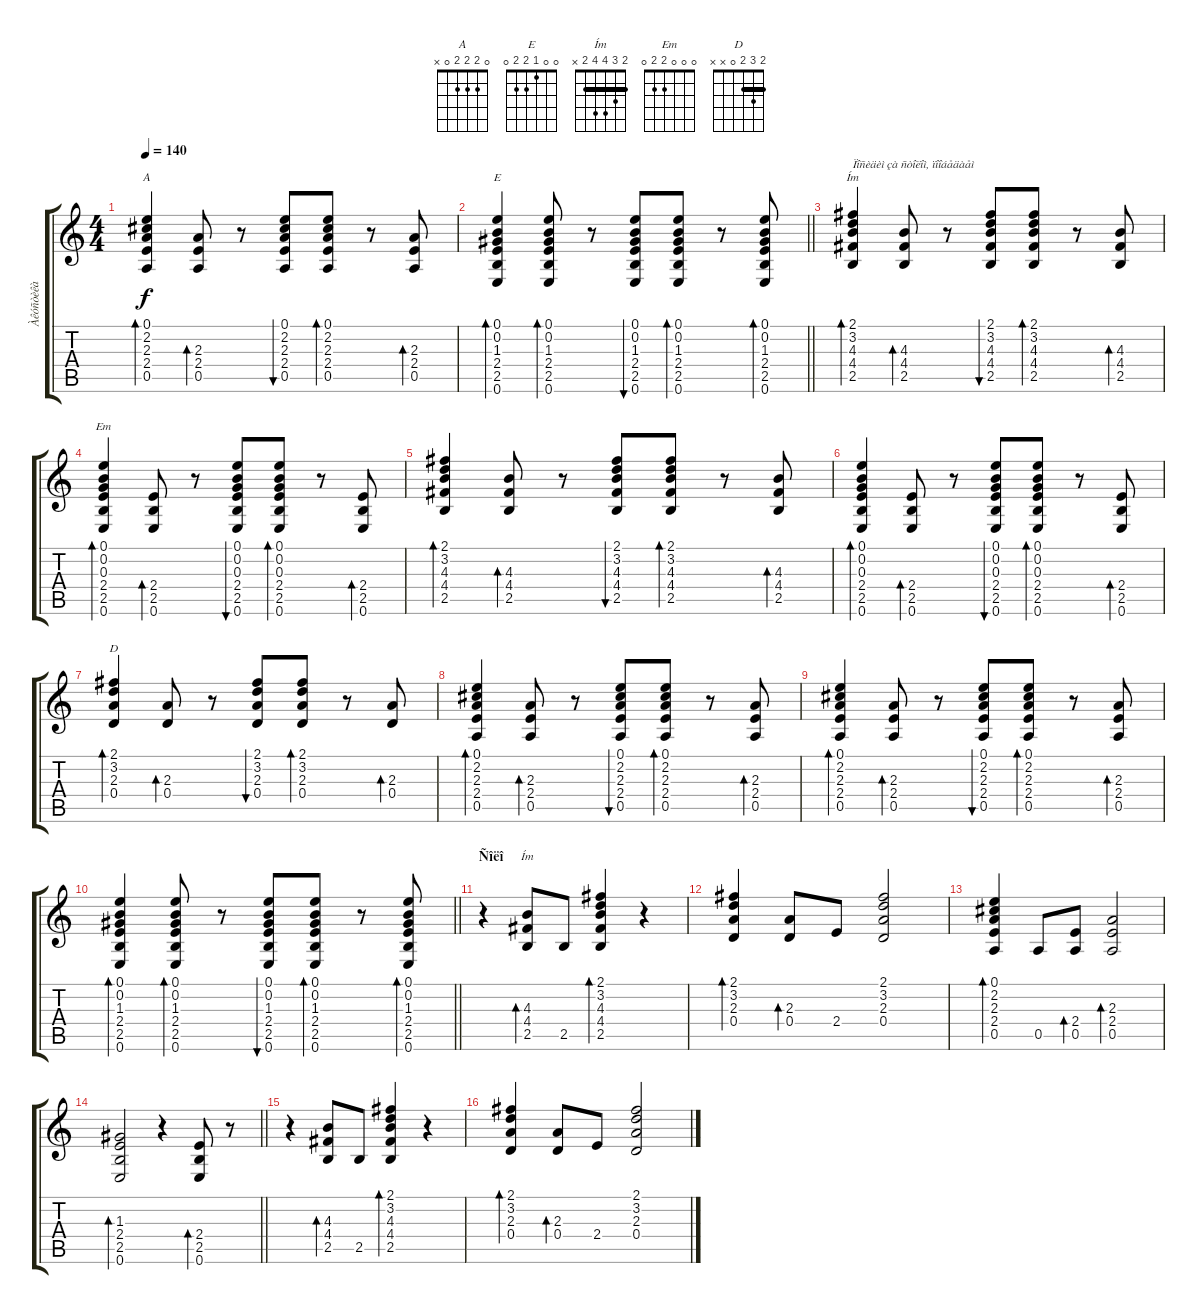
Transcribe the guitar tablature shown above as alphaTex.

\track ("Àêóñòèêà" "Àêóñòèêà") {instrument acousticguitarsteel}
\staff {score tabs}
\tuning (E4 B3 G3 D3 A2 E2) {hide}
\chord ("A" 0 2 2 2 0 x)
\chord ("E" 0 0 1 2 2 0)
\chord ("Ím" 2 3 4 0 2 x)
\chord ("Em" 0 0 0 2 2 0)
\chord ("D" 2 3 2 0 x x) {barre 2}
\chord ("Ím" 2 3 4 4 2 x) {barre 2}
\ts (4 4)
\tempo 140
\clef g2
\ks c
(0.1 2.2 2.3 2.4 0.5).4{bd 30 ch "A" dy f} (2.3 2.4 0.5).8{bd 30} r.8 (0.1 2.2 2.3 2.4 0.5).8{bu 30} (0.1 2.2 2.3 2.4 0.5).8{bd 30} r.8 (2.3 2.4 0.5).8{bd 30} |
\barLineRight lightlight
(0.1 0.2 1.3 2.4 2.5 0.6).4{bd 30 ch "E"} (0.1 0.2 1.3 2.4 2.5 0.6).8{bd 30} r.8 (0.1 0.2 1.3 2.4 2.5 0.6).8{bu 30} (0.1 0.2 1.3 2.4 2.5 0.6).8{bd 30} r.8 (0.1 0.2 1.3 2.4 2.5 0.6).8{bd 30} |
(2.1 3.2 4.3 4.4 2.5).4{bd 30 ch "Ím" txt "Ïîñèäèì çà ñòîëîì, ïîîáåäàåì"} (4.3 4.4 2.5).8{bd 30} r.8 (2.1 3.2 4.3 4.4 2.5).8{bu 30} (2.1 3.2 4.3 4.4 2.5).8{bd 30} r.8 (4.3 4.4 2.5).8{bd 30} |
(0.1 0.2 0.3 2.4 2.5 0.6).4{bd 30 ch "Em"} (2.4 2.5 0.6).8{bd 30} r.8 (0.1 0.2 0.3 2.4 2.5 0.6).8{bu 30} (0.1 0.2 0.3 2.4 2.5 0.6).8{bd 30} r.8 (2.4 2.5 0.6).8{bd 30} |
(2.1 3.2 4.3 4.4 2.5).4{bd 30} (4.3 4.4 2.5).8{bd 30} r.8 (2.1 3.2 4.3 4.4 2.5).8{bu 30} (2.1 3.2 4.3 4.4 2.5).8{bd 30} r.8 (4.3 4.4 2.5).8{bd 30} |
(0.1 0.2 0.3 2.4 2.5 0.6).4{bd 30} (2.4 2.5 0.6).8{bd 30} r.8 (0.1 0.2 0.3 2.4 2.5 0.6).8{bu 30} (0.1 0.2 0.3 2.4 2.5 0.6).8{bd 30} r.8 (2.4 2.5 0.6).8{bd 30} |
(2.1 3.2 2.3 0.4).4{bd 30 ch "D"} (2.3 0.4).8{bd 30} r.8 (2.1 3.2 2.3 0.4).8{bu 30} (2.1 3.2 2.3 0.4).8{bd 30} r.8 (2.3 0.4).8{bd 30} |
(0.1 2.2 2.3 2.4 0.5).4{bd 30} (2.3 2.4 0.5).8{bd 30} r.8 (0.1 2.2 2.3 2.4 0.5).8{bu 30} (0.1 2.2 2.3 2.4 0.5).8{bd 30} r.8 (2.3 2.4 0.5).8{bd 30} |
(0.1 2.2 2.3 2.4 0.5).4{bd 30} (2.3 2.4 0.5).8{bd 30} r.8 (0.1 2.2 2.3 2.4 0.5).8{bu 30} (0.1 2.2 2.3 2.4 0.5).8{bd 30} r.8 (2.3 2.4 0.5).8{bd 30} |
\barLineRight lightlight
(0.1 0.2 1.3 2.4 2.5 0.6).4{bd 30} (0.1 0.2 1.3 2.4 2.5 0.6).8{bd 30} r.8 (0.1 0.2 1.3 2.4 2.5 0.6).8{bu 30} (0.1 0.2 1.3 2.4 2.5 0.6).8{bd 30} r.8 (0.1 0.2 1.3 2.4 2.5 0.6).8{bd 30} |
\section ("" "Ñîëî")
r.4 (4.3 4.4 2.5).8{bd 240 ch "Ím"} 2.5.8 (2.1 3.2 4.3 4.4 2.5).4{bd 60} r.4 |
(2.1 3.2 2.3 0.4).4{bd 60} (2.3 0.4).8{bd 60} 2.4.8 (2.1 3.2 2.3 0.4).2 |
(0.1 2.2 2.3 2.4 0.5).4{bd 60} 0.5.8 (2.4 0.5).8{bd 60} (2.3 2.4 0.5).2{bd 60} |
\barLineRight lightlight
(1.3 2.4 2.5 0.6).2{bd 60} r.4 (2.4 2.5 0.6).8{bd 60} r.8 |
r.4 (4.3 4.4 2.5).8{bd 240} 2.5.8 (2.1 3.2 4.3 4.4 2.5).4{bd 60} r.4 |
(2.1 3.2 2.3 0.4).4{bd 60} (2.3 0.4).8{bd 60} 2.4.8 (2.1 3.2 2.3 0.4).2
